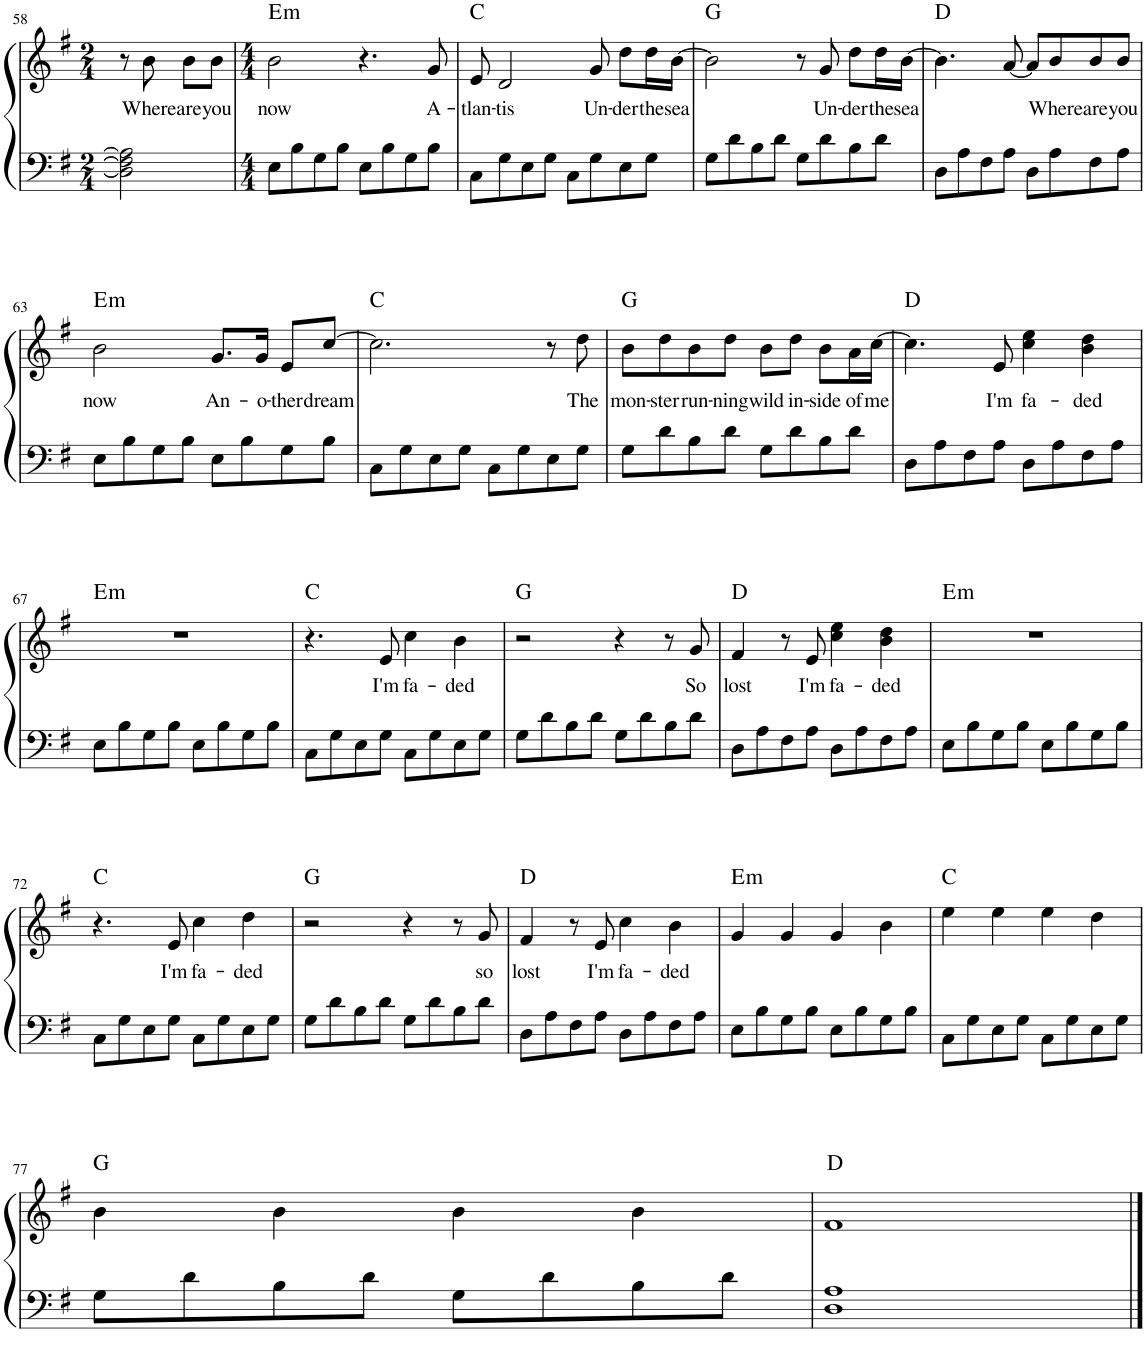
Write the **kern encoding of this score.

**kern	**kern	**text	**harte
*part1	*part1	*part1	*part1
*staff2	*staff1	*staff1	*
*I"Piano	*	*	*
*I'Pno.	*	*	*
!!LO:PB:g=z
*clefF4	*clefG2	*	*
*k[f#]	*k[f#]	*	*
*M2/4	*M2/4	*	*
=58	=58	=58	=58
2D\] 2F#\] 2A\]	8r	.	.
!	!	!LO:LY:b	!
.	8b\	Where	.
!	!	!LO:LY:b	!
.	8b\L	are	.
!	!	!LO:LY:b	!
.	8b\J	you	.
=59	=59	=59	=59
*M4/4	*M4/4	*	*
!	!	!LO:LY:b	!LO:H:kt=m
8E\L	2b\	now	E:min
8B\	.	.	.
8G\	.	.	.
8B\J	.	.	.
8E\L	4.r	.	.
8B\	.	.	.
8G\	.	.	.
!	!	!LO:LY:b	!
8B\J	8g/	A-	.
=60	=60	=60	=60
!	!	!LO:LY:b	!
8C\L	8e/	-tlan-	C:maj
!	!	!LO:LY:b	!
8G\	2d/	-tis	.
8E\	.	.	.
8G\J	.	.	.
8C\L	.	.	.
!	!	!LO:LY:b	!
8G\	8g/	Un-	.
!	!	!LO:LY:b	!
8E\	8dd\L	-der	.
!	!	!LO:LY:b	!
8G\J	16dd\L	the	.
!	!	!LO:LY:b	!
.	[16b\JJ	sea	.
=61	=61	=61	=61
8G\L	2b\]	.	G:maj
8d\	.	.	.
8B\	.	.	.
8d\J	.	.	.
8G\L	8r	.	.
!	!	!LO:LY:b	!
8d\	8g/	Un-	.
!	!	!LO:LY:b	!
8B\	8dd\L	-der	.
!	!	!LO:LY:b	!
8d\J	16dd\L	the	.
!	!	!LO:LY:b	!
.	[16b\JJ	sea	.
=62	=62	=62	=62
8D\L	4.b\]	.	D:maj
8A\	.	.	.
8F#\	.	.	.
8A\J	[8a/	.	.
8D\L	8a/L]	.	.
!	!	!LO:LY:b	!
8A\	8b/	Where	.
!	!	!LO:LY:b	!
8F#\	8b/	are	.
!	!	!LO:LY:b	!
8A\J	8b/J	you	.
!!LO:LB:g=z
=63	=63	=63	=63
!	!	!LO:LY:b	!LO:H:kt=m
8E\L	2b\	now	E:min
8B\	.	.	.
8G\	.	.	.
8B\J	.	.	.
!	!	!LO:LY:b	!
8E\L	8.g/L	An-	.
8B\	.	.	.
!	!	!LO:LY:b	!
.	16g/Jk	-o-	.
!	!	!LO:LY:b	!
8G\	8e/L	-ther	.
!	!	!LO:LY:b	!
8B\J	[8cc/J	dream	.
=64	=64	=64	=64
8C\L	2.cc\]	.	C:maj
8G\	.	.	.
8E\	.	.	.
8G\J	.	.	.
8C\L	.	.	.
8G\	.	.	.
8E\	8r	.	.
!	!	!LO:LY:b	!
8G\J	8dd\	The	.
=65	=65	=65	=65
!	!	!LO:LY:b	!
8G\L	8b\L	mon-	G:maj
!	!	!LO:LY:b	!
8d\	8dd\	-ster	.
!	!	!LO:LY:b	!
8B\	8b\	run-	.
!	!	!LO:LY:b	!
8d\J	8dd\J	-ning	.
!	!	!LO:LY:b	!
8G\L	8b\L	wild	.
!	!	!LO:LY:b	!
8d\	8dd\J	in-	.
!	!	!LO:LY:b	!
8B\	8b\L	-side	.
!	!	!LO:LY:b	!
8d\J	16a\L	of	.
!	!	!LO:LY:b	!
.	[16cc\JJ	me	.
=66	=66	=66	=66
8D\L	4.cc\]	.	D:maj
8A\	.	.	.
8F#\	.	.	.
!	!	!LO:LY:b	!
8A\J	8e/	I'm	.
!	!	!LO:LY:b	!
8D\L	4cc\ 4ee\	fa-	.
8A\	.	.	.
!	!	!LO:LY:b	!
8F#\	4b\ 4dd\	-ded	.
8A\J	.	.	.
!!LO:LB:g=z
=67	=67	=67	=67
!	!	!	!LO:H:kt=m
8E\L	1r	.	E:min
8B\	.	.	.
8G\	.	.	.
8B\J	.	.	.
8E\L	.	.	.
8B\	.	.	.
8G\	.	.	.
8B\J	.	.	.
=68	=68	=68	=68
8C\L	4.r	.	C:maj
8G\	.	.	.
8E\	.	.	.
!	!	!LO:LY:b	!
8G\J	8e/	I'm	.
!	!	!LO:LY:b	!
8C\L	4cc\	fa-	.
8G\	.	.	.
!	!	!LO:LY:b	!
8E\	4b\	-ded	.
8G\J	.	.	.
=69	=69	=69	=69
8G\L	2r	.	G:maj
8d\	.	.	.
8B\	.	.	.
8d\J	.	.	.
8G\L	4r	.	.
8d\	.	.	.
8B\	8r	.	.
!	!	!LO:LY:b	!
8d\J	8g/	So	.
=70	=70	=70	=70
!	!	!LO:LY:b	!
8D\L	4f#/	lost	D:maj
8A\	.	.	.
8F#\	8r	.	.
!	!	!LO:LY:b	!
8A\J	8e/	I'm	.
!	!	!LO:LY:b	!
8D\L	4cc\ 4ee\	fa-	.
8A\	.	.	.
!	!	!LO:LY:b	!
8F#\	4b\ 4dd\	-ded	.
8A\J	.	.	.
=71	=71	=71	=71
!	!	!	!LO:H:kt=m
8E\L	1r	.	E:min
8B\	.	.	.
8G\	.	.	.
8B\J	.	.	.
8E\L	.	.	.
8B\	.	.	.
8G\	.	.	.
8B\J	.	.	.
!!LO:LB:g=z
=72	=72	=72	=72
8C\L	4.r	.	C:maj
8G\	.	.	.
8E\	.	.	.
!	!	!LO:LY:b	!
8G\J	8e/	I'm	.
!	!	!LO:LY:b	!
8C\L	4cc\	fa-	.
8G\	.	.	.
!	!	!LO:LY:b	!
8E\	4dd\	-ded	.
8G\J	.	.	.
=73	=73	=73	=73
8G\L	2r	.	G:maj
8d\	.	.	.
8B\	.	.	.
8d\J	.	.	.
8G\L	4r	.	.
8d\	.	.	.
8B\	8r	.	.
!	!	!LO:LY:b	!
8d\J	8g/	so	.
=74	=74	=74	=74
!	!	!LO:LY:b	!
8D\L	4f#/	lost	D:maj
8A\	.	.	.
8F#\	8r	.	.
!	!	!LO:LY:b	!
8A\J	8e/	I'm	.
!	!	!LO:LY:b	!
8D\L	4cc\	fa-	.
8A\	.	.	.
!	!	!LO:LY:b	!
8F#\	4b\	-ded	.
8A\J	.	.	.
=75	=75	=75	=75
!	!	!	!LO:H:kt=m
8E\L	4g/	.	E:min
8B\	.	.	.
8G\	4g/	.	.
8B\J	.	.	.
8E\L	4g/	.	.
8B\	.	.	.
8G\	4b\	.	.
8B\J	.	.	.
=76	=76	=76	=76
8C\L	4ee\	.	C:maj
8G\	.	.	.
8E\	4ee\	.	.
8G\J	.	.	.
8C\L	4ee\	.	.
8G\	.	.	.
8E\	4dd\	.	.
8G\J	.	.	.
!!LO:LB:g=z
=77	=77	=77	=77
8G\L	4b\	.	G:maj
8d\	.	.	.
8B\	4b\	.	.
8d\J	.	.	.
8G\L	4b\	.	.
8d\	.	.	.
8B\	4b\	.	.
8d\J	.	.	.
=78	=78	=78	=78
1D 1A	1f#	.	D:maj
==	==	==	==
*-	*-	*-	*-
